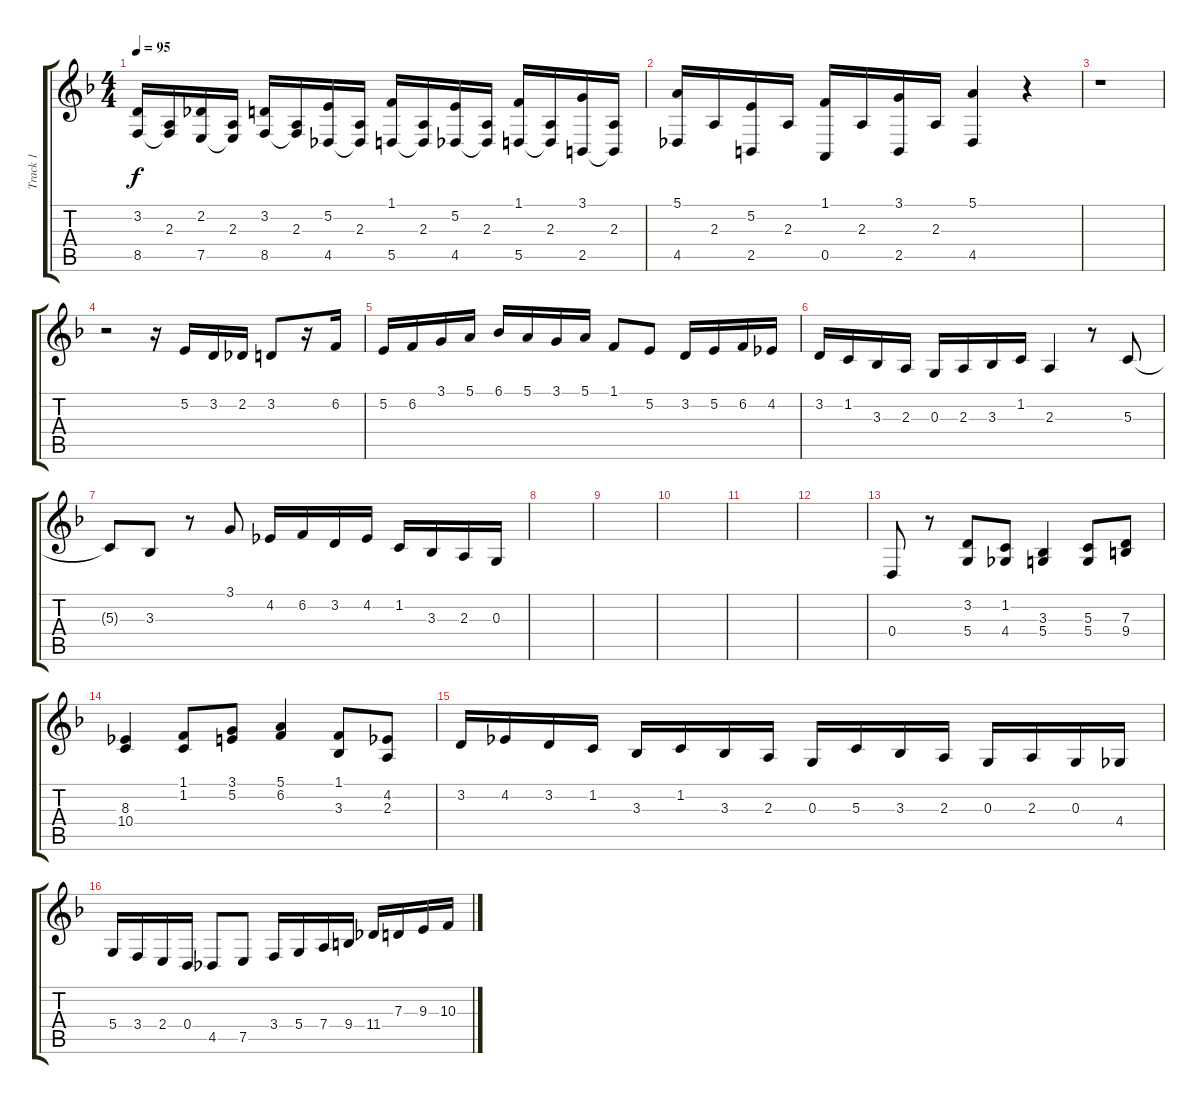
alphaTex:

\track ("Track 1" "Track 1") {instrument churchorgan}
\staff {score tabs}
\tuning (E4 B3 G3 D3 A2 D2) {hide}
\ts (4 4)
\tempo 95
\clef g2
\ks dminor
(3.2 8.5).16{dy f} (2.3 8.5{t}).16 (2.2 7.5).16 (2.3 7.5{t}).16 (3.2 8.5).16 (2.3 8.5{t}).16 (5.2 4.5).16 (2.3 4.5{t}).16 (1.1 5.5).16 (2.3 5.5{t}).16 (5.2 4.5).16 (2.3 4.5{t}).16 (1.1 5.5).16 (2.3 5.5{t}).16 (3.1 2.5).16 (2.3 2.5{t}).16 |
(5.1 4.5).16 2.3.16 (5.2 2.5).16 2.3.16 (1.1 0.5).16 2.3.16 (3.1 2.5).16 2.3.16 (5.1 4.5).4 r.4 |
r.1 |
r.2 r.16 5.2.16{volume 16} 3.2.16 2.2.16 3.2.8 r.16 6.2.16 |
5.2.16 6.2.16 3.1.16 5.1.16 6.1.16 5.1.16 3.1.16 5.1.16 1.1.8 5.2.8 3.2.16 5.2.16 6.2.16 4.2.16 |
3.2.16 1.2.16 3.3.16 2.3.16 0.3.16 2.3.16 3.3.16 1.2.16 2.3.4 r.8 5.3.8 |
5.3{t}.8 3.3.8 r.8 3.1.8 4.2.16 6.2.16 3.2.16 4.2.16 1.2.16 3.3.16 2.3.16 0.3.16 |
|
|
|
|
|
0.4.8 r.8 (3.2 5.4).8 (1.2 4.4).8 (3.3 5.4).4 (5.3 5.4).8 (7.3 9.4).8 |
(8.3 10.4).4 (1.1 1.2).8 (3.1 5.2).8 (5.1 6.2).4 (1.1 3.3).8 (4.2 2.3).8 |
3.2.16 4.2.16 3.2.16 1.2.16 3.3.16 1.2.16 3.3.16 2.3.16 0.3.16 5.3.16 3.3.16 2.3.16 0.3.16 2.3.16 0.3.16 4.4.16 |
5.4.16 3.4.16 2.4.16 0.4.16 4.5.8 7.5.8 3.4.16 5.4.16 7.4.16 9.4.16 11.4.16 7.3.16 9.3.16 10.3.16
